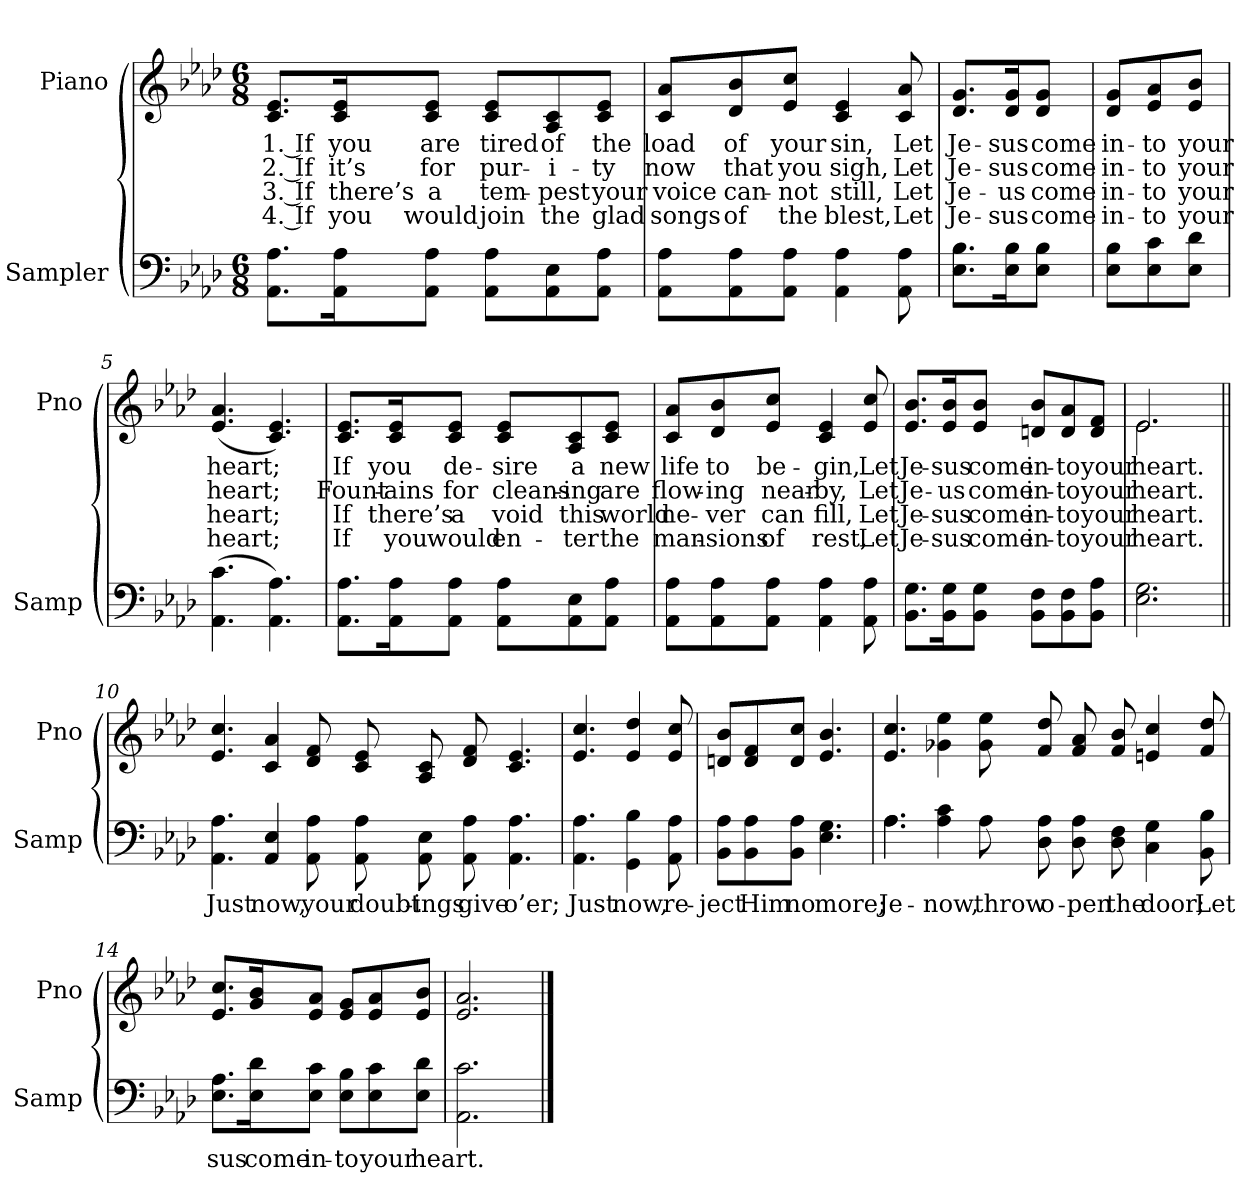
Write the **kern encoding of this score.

**kern	**text	**kern	**text	**text	**text	**text
*part2	*part2	*part1	*part1	*part1	*part1	*part1
*staff2	*staff2	*staff1	*staff1	*staff1	*staff1	*staff1
*I"Sampler	*	*I"Piano	*	*	*	*
*I'Samp	*	*I'Pno	*	*	*	*
*clefF4	*	*clefG2	*	*	*	*
*k[b-e-a-d-]	*	*k[b-e-a-d-]	*	*	*	*
*A-:	*	*A-:	*	*	*	*
*M6/8	*	*M6/8	*	*	*	*
=1	=1	=1	=1	=1	=1	=1
8.AA-\ 8.A-\L	.	8.c/ 8.e-/L	1. If	2. If	3. If	4. If
16AA-\ 16A-\K	.	16c/ 16e-/K	you	it’s	there’s	you
8AA-\ 8A-\J	.	8c/ 8e-/J	are	for	a	would
8AA-\ 8A-\L	.	8c/ 8e-/L	tired	pur-	tem-	join
8AA-\ 8E-\	.	8A-/ 8c/	of	-i-	-pest	the
8AA-\ 8A-\J	.	8c/ 8e-/J	the	-ty	your	glad
=2	=2	=2	=2	=2	=2	=2
8AA-\ 8A-\L	.	8c/ 8a-/L	load	now	voice	songs
8AA-\ 8A-\	.	8d-/ 8b-/	of	that	can-	of
8AA-\ 8A-\J	.	8e-/ 8cc/J	your	you	-not	the
4AA-\ 4A-\	.	4c/ 4e-/	sin,	sigh,	still,	blest,
8AA-\ 8A-\	.	8c/ 8a-/	Let	Let	Let	Let
=3	=3	=3	=3	=3	=3	=3
8.E-\ 8.B-\L	.	8.d-/ 8.g/L	Je-	Je-	Je-	Je-
16E-\ 16B-\K	.	16d-/ 16g/K	-sus	-sus	-us	-sus
8E-\ 8B-\J	.	8d-/ 8g/J	come	come	come	come
=4	=4	=4	=4	=4	=4	=4
8E-\ 8B-\L	.	8d-/ 8g/L	in-	in-	in-	in-
8E-\ 8c\	.	8e-/ 8a-/	-to	-to	-to	-to
8E-\ 8d-\J	.	8e-/ 8b-/J	your	your	your	your
=5	=5	=5	=5	=5	=5	=5
(4.AA-\ 4.c\	.	(4.e-/ 4.a-/	heart;	heart;	heart;	heart;
4.AA-\ 4.A-\)	.	4.c/ 4.e-/)	.	.	.	.
=6	=6	=6	=6	=6	=6	=6
8.AA-\ 8.A-\L	.	8.c/ 8.e-/L	If	Fount-	If	If
16AA-\ 16A-\K	.	16c/ 16e-/K	you	-ains	there’s	you
8AA-\ 8A-\J	.	8c/ 8e-/J	de-	for	a	would
8AA-\ 8A-\L	.	8c/ 8e-/L	-sire	cleans-	void	en-
8AA-\ 8E-\	.	8A-/ 8c/	a	-ing	this	-ter
8AA-\ 8A-\J	.	8c/ 8e-/J	new	are	world	the
=7	=7	=7	=7	=7	=7	=7
8AA-\ 8A-\L	.	8c/ 8a-/L	life	flow-	ne-	man-
8AA-\ 8A-\	.	8d-/ 8b-/	to	-ing	-ver	-sions
8AA-\ 8A-\J	.	8e-/ 8cc/J	be-	near-	can	of
4AA-\ 4A-\	.	4c/ 4e-/	-gin,	-by,	fill,	rest,
8AA-\ 8A-\	.	8e-/ 8cc/	Let	Let	Let	Let
=8	=8	=8	=8	=8	=8	=8
8.BB-\ 8.G\L	.	8.e-/ 8.b-/L	Je-	Je-	Je-	Je-
16BB-\ 16G\K	.	16e-/ 16b-/K	-sus	-us	-sus	-sus
8BB-\ 8G\J	.	8e-/ 8b-/J	come	come	come	come
8BB-\ 8F\L	.	8dn/ 8b-/L	in-	in-	in-	in-
8BB-\ 8F\	.	8d/ 8a-/	-to	-to	-to	-to
8BB-\ 8A-\J	.	8d/ 8f/J	your	your	your	your
=9	=9	=9	=9	=9	=9	=9
*	*	*^	*	*	*	*
2.E-\ 2.G\	.	2.e-/	2.e-	heart.	heart.	heart.	heart.
=10||	=10||	=10||	=10||	=10||	=10||	=10||	=10||
!	!	!LO:TX:t=Refrain	!	!	!	!	!
*	*	*v	*v	*	*	*	*
4.AA-\ 4.A-\	Just	4.e-/ 4.cc/	.	.	.	.
4AA-/ 4E-/	now,	4c/ 4a-/	.	.	.	.
8AA-\ 8A-\	your	8d- 8f	.	.	.	.
8AA-\ 8A-\	doubt-	8c/ 8e-/	.	.	.	.
8AA-\ 8E-\	-ings	8A-/ 8c/	.	.	.	.
8AA-\ 8A-\	give	8d-/ 8f/	.	.	.	.
4.AA-\ 4.A-\	o’er;	4.c/ 4.e-/	.	.	.	.
=11	=11	=11	=11	=11	=11	=11
4.AA-\ 4.A-\	Just	4.e-/ 4.cc/	.	.	.	.
4GG\ 4B-\	now,	4e-/ 4dd-/	.	.	.	.
8AA-\ 8A-\	re-	8e-/ 8cc/	.	.	.	.
=12	=12	=12	=12	=12	=12	=12
8BB-\ 8A-\L	-ject	8dn/ 8b-/L	.	.	.	.
8BB-\ 8A-\	Him	8d/ 8f/	.	.	.	.
8BB-\ 8A-\J	no	8d/ 8cc/J	.	.	.	.
4.E-\ 4.G\	more;	4.e-/ 4.b-/	.	.	.	.
=13	=13	=13	=13	=13	=13	=13
*^	*	*	*	*	*	*
4.A-\	4.A-	Je-	4.e-/ 4.cc/	.	.	.	.
4A-\ 4c\	1ryy	now,	4g-X\ 4ee-\	.	.	.	.
8A-\	.	throw	8g-\ 8ee-\	.	.	.	.
8D-\ 8A-\	.	o-	8f/ 8dd-/	.	.	.	.
8D-\ 8A-\	.	-pen	8f/ 8a-/	.	.	.	.
8D-\ 8F\	.	the	8f/ 8b-/	.	.	.	.
4C\ 4G\	.	door;	4en/ 4cc/	.	.	.	.
8BB-\ 8B-\	8ryy	Let	8f/ 8dd-/	.	.	.	.
*v	*v	*	*	*	*	*	*
=14	=14	=14	=14	=14	=14	=14
8.E-\ 8.A-\L	-sus	8.e-/ 8.cc/L	.	.	.	.
16E-\ 16d-\K	come	16g/ 16b-/K	.	.	.	.
8E-\ 8c\J	in-	8e-/ 8a-/J	.	.	.	.
8E-\ 8B-\L	-to	8e-/ 8g/L	.	.	.	.
8E-\ 8c\	your	8e-/ 8a-/	.	.	.	.
8E-\ 8d-\J	heart.	8e-/ 8b-/J	.	.	.	.
=15	=15	=15	=15	=15	=15	=15
2.AA-\ 2.c\	.	2.e-/ 2.a-/	.	.	.	.
==	==	==	==	==	==	==
*-	*-	*-	*-	*-	*-	*-
